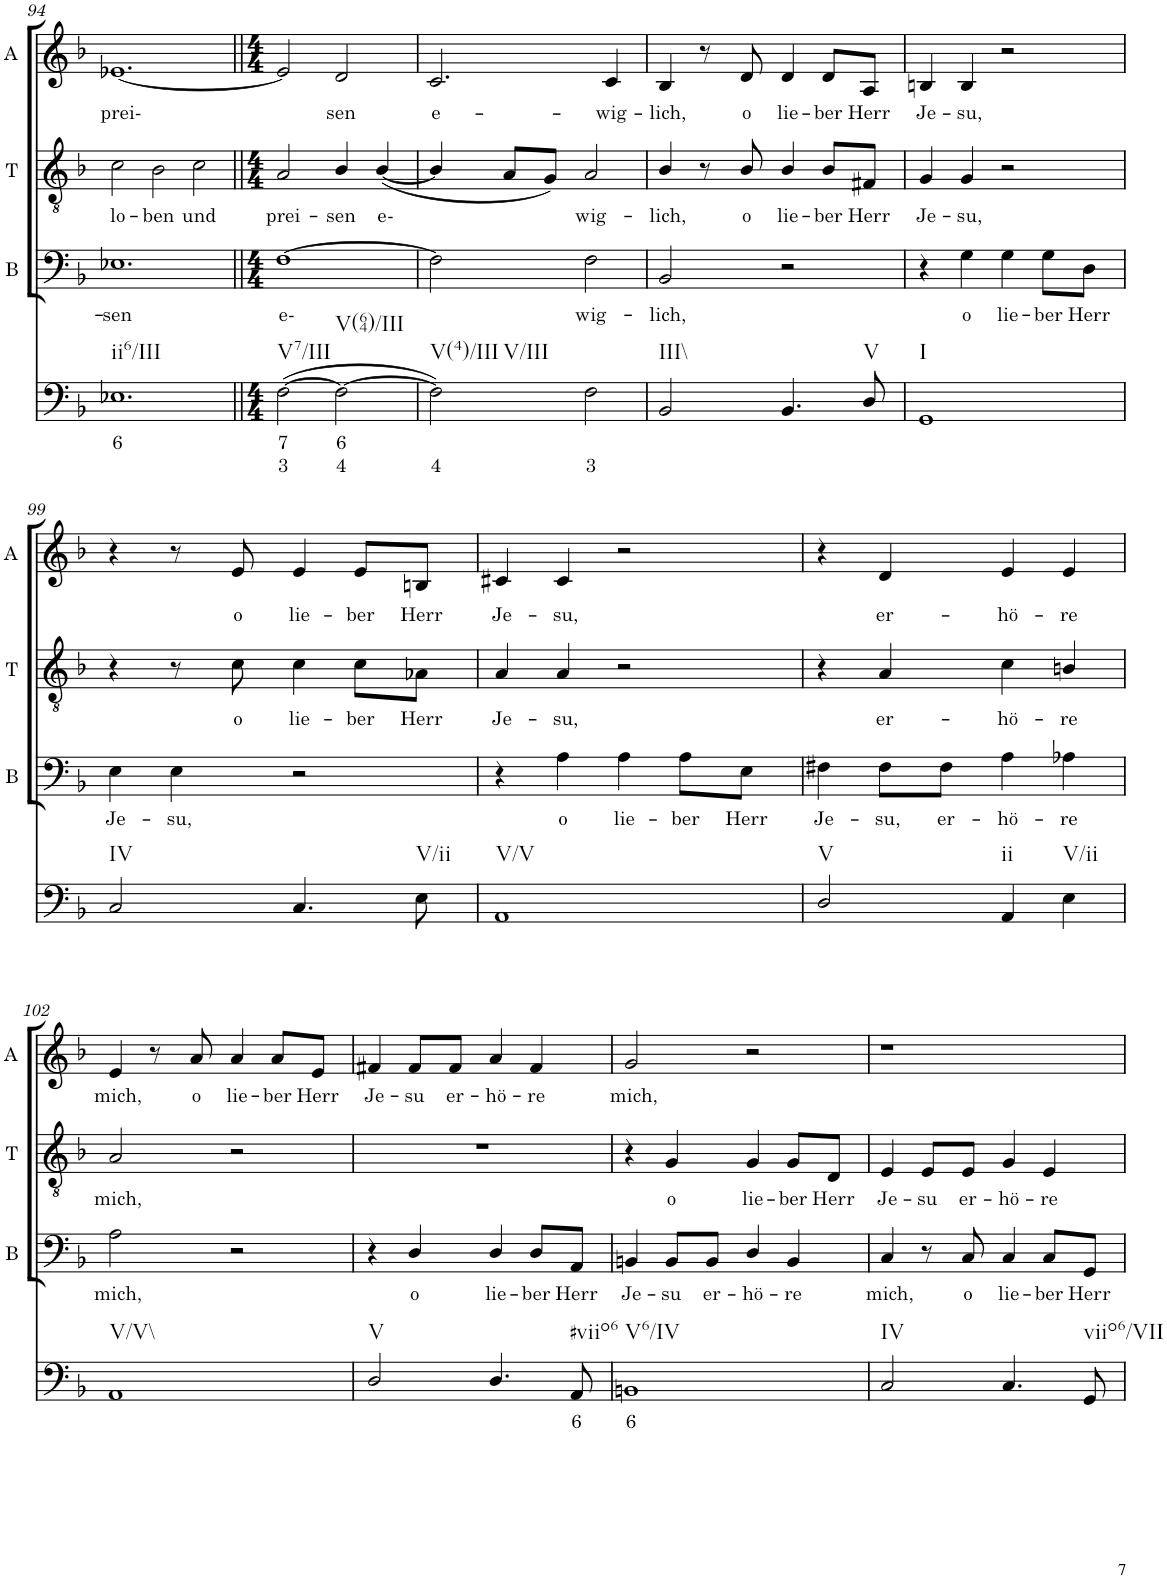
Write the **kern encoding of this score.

**kern	**text	**text	**kern	**text	**kern	**text	**kern	**text
*part4	*part4	*part4	*part3	*part3	*part2	*part2	*part1	*part1
*staff4	*staff4	*staff4	*staff3	*staff3	*staff2	*staff2	*staff1	*staff1
*I"Continuo	*	*	*I"Bass	*	*I"Tenor	*	*I"Alto	*
*	*	*	*I'B	*	*I'T	*	*I'A	*
!!LO:PB:g=z
*clefF4	*	*	*clefF4	*	*clefGv2	*	*clefG2	*
*k[b-]	*	*	*k[b-]	*	*k[b-]	*	*k[b-]	*
*M3/2	*	*	*M3/2	*	*M3/2	*	*M3/2	*
=94	=94	=94	=94	=94	=94	=94	=94	=94
!LO:TX:b:t=ii6/III	!	!	!	!	!	!	!	!
!	!LO:LY:b	!	!	!LO:LY:b	!	!LO:LY:b	!	!LO:LY:b
1.E-X	6	.	1.E-X	sen	2c\	lo-	[1.e-X	prei-
!	!	!	!	!	!	!LO:LY:b	!	!
.	.	.	.	.	2B-\	ben	.	.
!	!	!	!	!	!	!LO:LY:b	!	!
.	.	.	.	.	2c\	und	.	.
=95||	=95||	=95||	=95||	=95||	=95||	=95||	=95||	=95||
*M4/4	*	*	*M4/4	*	*M4/4	*	*M4/4	*
!LO:TX:b:t=V7/III	!	!	!	!	!	!	!	!
!	!LO:LY:b	!LO:LY:b	!	!LO:LY:b	!	!LO:LY:b	!	!
([2F\	7	3	[1F	e-	2A/	prei-	2e-/]	.
!LO:TX:b:t=V(64)/III	!	!	!	!	!	!	!	!
!	!LO:LY:b	!LO:LY:b	!	!	!	!LO:LY:b	!	!LO:LY:b
2F\_	6	4	.	.	4B-/	sen	2d/	sen
!	!	!	!	!	!	!LO:LY:b	!	!
.	.	.	.	.	([4B-/	e-	.	.
=96	=96	=96	=96	=96	=96	=96	=96	=96
!LO:TX:b:t=V(4)/III	!	!	!	!	!	!	!	!
!LO:TX:b:t=V/III	!	!	!	!	!	!	!	!
!	!	!LO:LY:b	!	!	!	!	!	!LO:LY:b
2F\])	.	4	2F\]	.	4B-/]	.	2.c/	e-
.	.	.	.	.	8A/L	.	.	.
.	.	.	.	.	8G/J)	.	.	.
!	!	!LO:LY:b	!	!LO:LY:b	!	!LO:LY:b	!	!
2F\	.	3	2F\	wig-	2A/	wig-	.	.
!	!	!	!	!	!	!	!	!LO:LY:b
.	.	.	.	.	.	.	4c/	wig-
=97	=97	=97	=97	=97	=97	=97	=97	=97
!LO:TX:b:t=III\\	!	!	!	!	!	!	!	!
!	!	!	!	!LO:LY:b	!	!LO:LY:b	!	!LO:LY:b
2BB-/	.	.	2BB-/	lich,	4B-/	lich,	4B-/	lich,
.	.	.	.	.	8r	.	8r	.
!	!	!	!	!	!	!LO:LY:b	!	!LO:LY:b
.	.	.	.	.	8B-/	o	8d/	o
!	!	!	!	!	!	!LO:LY:b	!	!LO:LY:b
4.BB-/	.	.	2r	.	4B-/	lie-	4d/	lie-
!	!	!	!	!	!	!LO:LY:b	!	!LO:LY:b
.	.	.	.	.	8B-/L	ber	8d/L	ber
!LO:TX:b:t=V	!	!	!	!	!	!	!	!
!	!	!	!	!	!	!LO:LY:b	!	!LO:LY:b
8D/	.	.	.	.	8F#X/J	Herr	8A/J	Herr
=98	=98	=98	=98	=98	=98	=98	=98	=98
!LO:TX:b:t=I	!	!	!	!	!	!	!	!
!	!	!	!	!	!	!LO:LY:b	!	!LO:LY:b
1GG	.	.	4r	.	4G/	Je-	4Bn/	Je-
!	!	!	!	!LO:LY:b	!	!LO:LY:b	!	!LO:LY:b
.	.	.	4G\	o	4G/	su,	4B/	su,
!	!	!	!	!LO:LY:b	!	!	!	!
.	.	.	4G\	lie-	2r	.	2r	.
!	!	!	!	!LO:LY:b	!	!	!	!
.	.	.	8G\L	ber	.	.	.	.
!	!	!	!	!LO:LY:b	!	!	!	!
.	.	.	8D\J	Herr	.	.	.	.
!!LO:LB:g=z
=99	=99	=99	=99	=99	=99	=99	=99	=99
!LO:TX:b:t=IV	!	!	!	!	!	!	!	!
!	!	!	!	!LO:LY:b	!	!	!	!
2C/	.	.	4E\	Je-	4r	.	4r	.
!	!	!	!	!LO:LY:b	!	!	!	!
.	.	.	4E\	su,	8r	.	8r	.
!	!	!	!	!	!	!LO:LY:b	!	!LO:LY:b
.	.	.	.	.	8c\	o	8e/	o
!	!	!	!	!	!	!LO:LY:b	!	!LO:LY:b
4.C/	.	.	2r	.	4c\	lie-	4e/	lie-
!	!	!	!	!	!	!LO:LY:b	!	!LO:LY:b
.	.	.	.	.	8c\L	ber	8e/L	ber
!LO:TX:b:t=V/ii	!	!	!	!	!	!	!	!
!	!	!	!	!	!	!LO:LY:b	!	!LO:LY:b
8E\	.	.	.	.	8A-X\J	Herr	8Bn/J	Herr
=100	=100	=100	=100	=100	=100	=100	=100	=100
!LO:TX:b:t=V/V	!	!	!	!	!	!	!	!
!	!	!	!	!	!	!LO:LY:b	!	!LO:LY:b
1AA	.	.	4r	.	4A/	Je-	4c#X/	Je-
!	!	!	!	!LO:LY:b	!	!LO:LY:b	!	!LO:LY:b
.	.	.	4A\	o	4A/	su,	4c#/	su,
!	!	!	!	!LO:LY:b	!	!	!	!
.	.	.	4A\	lie-	2r	.	2r	.
!	!	!	!	!LO:LY:b	!	!	!	!
.	.	.	8A\L	ber	.	.	.	.
!	!	!	!	!LO:LY:b	!	!	!	!
.	.	.	8E\J	Herr	.	.	.	.
=101	=101	=101	=101	=101	=101	=101	=101	=101
!LO:TX:b:t=V	!	!	!	!	!	!	!	!
!	!	!	!	!LO:LY:b	!	!	!	!
2D/	.	.	4F#X\	Je-	4r	.	4r	.
!	!	!	!	!LO:LY:b	!	!LO:LY:b	!	!LO:LY:b
.	.	.	8F#\L	su,	4A/	er-	4d/	er-
!	!	!	!	!LO:LY:b	!	!	!	!
.	.	.	8F#\J	er-	.	.	.	.
!LO:TX:b:t=ii	!	!	!	!	!	!	!	!
!	!	!	!	!LO:LY:b	!	!LO:LY:b	!	!LO:LY:b
4AA/	.	.	4A\	hö-	4c\	hö-	4e/	hö-
!LO:TX:b:t=V/ii	!	!	!	!	!	!	!	!
!	!	!	!	!LO:LY:b	!	!LO:LY:b	!	!LO:LY:b
4E\	.	.	4A-X\	re	4Bn/	re	4e/	re
!!LO:LB:g=z
=102	=102	=102	=102	=102	=102	=102	=102	=102
!LO:TX:b:t=V/V\\	!	!	!	!	!	!	!	!
!	!	!	!	!LO:LY:b	!	!LO:LY:b	!	!LO:LY:b
1AA	.	.	2A\	mich,	2A/	mich,	4e/	mich,
.	.	.	.	.	.	.	8r	.
!	!	!	!	!	!	!	!	!LO:LY:b
.	.	.	.	.	.	.	8a/	o
!	!	!	!	!	!	!	!	!LO:LY:b
.	.	.	2r	.	2r	.	4a/	lie-
!	!	!	!	!	!	!	!	!LO:LY:b
.	.	.	.	.	.	.	8a/L	ber
!	!	!	!	!	!	!	!	!LO:LY:b
.	.	.	.	.	.	.	8e/J	Herr
=103	=103	=103	=103	=103	=103	=103	=103	=103
!LO:TX:b:t=V	!	!	!	!	!	!	!	!
!	!	!	!	!	!	!	!	!LO:LY:b
2D/	.	.	4r	.	1r	.	4f#X/	Je-
!	!	!	!	!LO:LY:b	!	!	!	!LO:LY:b
.	.	.	4D/	o	.	.	8f#/L	su
!	!	!	!	!	!	!	!	!LO:LY:b
.	.	.	.	.	.	.	8f#/J	er-
!	!	!	!	!LO:LY:b	!	!	!	!LO:LY:b
4.D/	.	.	4D/	lie-	.	.	4a/	hö-
!	!	!	!	!LO:LY:b	!	!	!	!LO:LY:b
.	.	.	8D/L	ber	.	.	4f#/	re
!LO:TX:b:t=#viio6	!	!	!	!	!	!	!	!
!	!LO:LY:b	!	!	!LO:LY:b	!	!	!	!
8AA/	6	.	8AA/J	Herr	.	.	.	.
=104	=104	=104	=104	=104	=104	=104	=104	=104
!LO:TX:b:t=V6/IV	!	!	!	!	!	!	!	!
!	!LO:LY:b	!	!	!LO:LY:b	!	!	!	!LO:LY:b
1BBn	6	.	4BBn/	Je-	4r	.	2g/	mich,
!	!	!	!	!LO:LY:b	!	!LO:LY:b	!	!
.	.	.	8BB/L	su	4G/	o	.	.
!	!	!	!	!LO:LY:b	!	!	!	!
.	.	.	8BB/J	er-	.	.	.	.
!	!	!	!	!LO:LY:b	!	!LO:LY:b	!	!
.	.	.	4D/	hö-	4G/	lie-	2r	.
!	!	!	!	!LO:LY:b	!	!LO:LY:b	!	!
.	.	.	4BB/	re	8G/L	ber	.	.
!	!	!	!	!	!	!LO:LY:b	!	!
.	.	.	.	.	8D/J	Herr	.	.
=105	=105	=105	=105	=105	=105	=105	=105	=105
!LO:TX:b:t=IV	!	!	!	!	!	!	!	!
!	!	!	!	!LO:LY:b	!	!LO:LY:b	!	!
2C/	.	.	4C/	mich,	4E/	Je-	1r	.
!	!	!	!	!	!	!LO:LY:b	!	!
.	.	.	8r	.	8E/L	su	.	.
!	!	!	!	!LO:LY:b	!	!LO:LY:b	!	!
.	.	.	8C/	o	8E/J	er-	.	.
!	!	!	!	!LO:LY:b	!	!LO:LY:b	!	!
4.C/	.	.	4C/	lie-	4G/	hö-	.	.
!	!	!	!	!LO:LY:b	!	!LO:LY:b	!	!
.	.	.	8C/L	ber	4E/	re	.	.
!LO:TX:b:t=viio6/VII	!	!	!	!	!	!	!	!
!	!	!	!	!LO:LY:b	!	!	!	!
8GG/	.	.	8GG/J	Herr	.	.	.	.
=	=	=	=	=	=	=	=	=
*-	*-	*-	*-	*-	*-	*-	*-	*-
